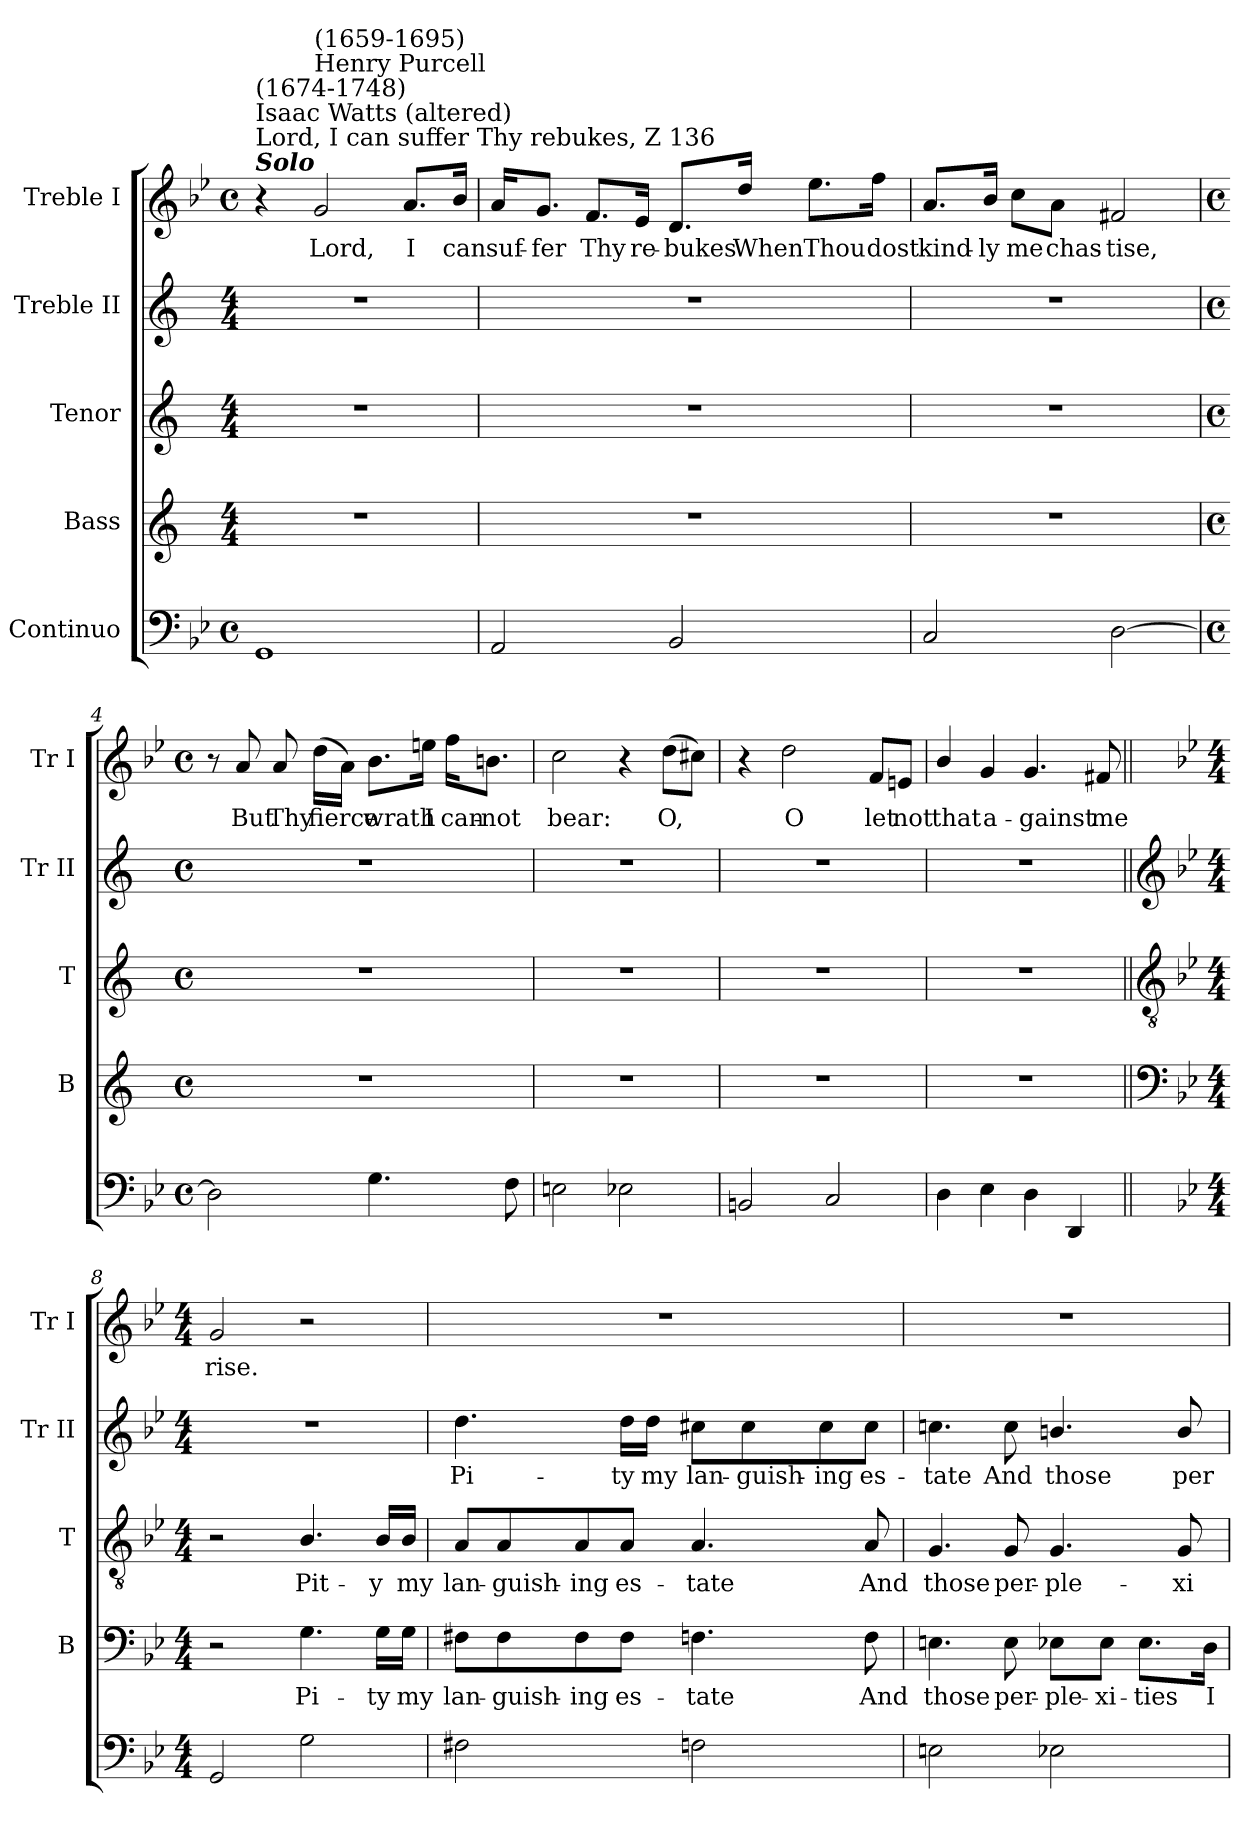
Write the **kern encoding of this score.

**kern	**kern	**text	**kern	**text	**kern	**text	**kern	**text
*part5	*part4	*part4	*part3	*part3	*part2	*part2	*part1	*part1
*staff5	*staff4	*staff4	*staff3	*staff3	*staff2	*staff2	*staff1	*staff1
*I"Continuo	*I"Bass	*	*I"Tenor	*	*I"Treble II	*	*I"Treble I	*
*	*I'B	*	*I'T	*	*I'Tr II	*	*I'Tr I	*
*clefF4	*clefG2	*	*clefG2	*	*clefG2	*	*clefG2	*
*k[b-e-]	*k[]	*	*k[]	*	*k[]	*	*k[b-e-]	*
*B-:	*	*	*	*	*	*	*B-:	*
*M4/4	*M4/4	*	*M4/4	*	*M4/4	*	*M4/4	*
*met(c)	*	*	*	*	*	*	*met(c)	*
*MM84	*MM84	*	*MM84	*	*MM84	*	*MM84	*
=1	=1	=1	=1	=1	=1	=1	=1	=1
!	!	!	!	!	!	!	!LO:TX:a:Bi:t=Solo	!
!	!	!	!	!	!	!	!LO:TX:a:t=Lord, I can suffer Thy rebukes, Z 136	!
!	!	!	!	!	!	!	!LO:TX:a:t=Isaac Watts (altered)	!
!	!	!	!	!	!	!	!LO:TX:a:t=(1674-1748)	!
1GG	1r	.	1r	.	1r	.	4r	.
!	!	!	!	!	!	!	!LO:TX:a:t=Henry Purcell	!
!	!	!	!	!	!	!	!LO:TX:a:t=(1659-1695)	!
!	!	!	!	!	!	!	!	!LO:LY:b
.	.	.	.	.	.	.	2g/	Lord,
!	!	!	!	!	!	!	!	!LO:LY:b
.	.	.	.	.	.	.	8.a/L	I
!	!	!	!	!	!	!	!	!LO:LY:b
.	.	.	.	.	.	.	16b-/Jk	can
=2	=2	=2	=2	=2	=2	=2	=2	=2
!	!	!	!	!	!	!	!	!LO:LY:b
2AA/	1r	.	1r	.	1r	.	16a/KL	suf-
!	!	!	!	!	!	!	!	!LO:LY:b
.	.	.	.	.	.	.	8.g/J	-fer
!	!	!	!	!	!	!	!	!LO:LY:b
.	.	.	.	.	.	.	8.f/L	Thy
!	!	!	!	!	!	!	!	!LO:LY:b
.	.	.	.	.	.	.	16e-/Jk	re-
!	!	!	!	!	!	!	!	!LO:LY:b
2BB-/	.	.	.	.	.	.	8.d/L	-bukes
!	!	!	!	!	!	!	!	!LO:LY:b
.	.	.	.	.	.	.	16dd/Jk	When
!	!	!	!	!	!	!	!	!LO:LY:b
.	.	.	.	.	.	.	8.ee-\L	Thou
!	!	!	!	!	!	!	!	!LO:LY:b
.	.	.	.	.	.	.	16ff\Jk	dost
=3	=3	=3	=3	=3	=3	=3	=3	=3
!	!	!	!	!	!	!	!	!LO:LY:b
2C/	1r	.	1r	.	1r	.	8.a/L	kind-
!	!	!	!	!	!	!	!	!LO:LY:b
.	.	.	.	.	.	.	16b-/Jk	-ly
!	!	!	!	!	!	!	!	!LO:LY:b
.	.	.	.	.	.	.	8cc\L	me
!	!	!	!	!	!	!	!	!LO:LY:b
.	.	.	.	.	.	.	8a\J	chas-
!	!	!	!	!	!	!	!	!LO:LY:b
[2D\	.	.	.	.	.	.	2f#X/	-tise,
!!LO:LB:g=z
=4	=4	=4	=4	=4	=4	=4	=4	=4
*M4/4	*M4/4	*	*M4/4	*	*M4/4	*	*M4/4	*
*met(c)	*met(c)	*	*met(c)	*	*met(c)	*	*met(c)	*
2D\]	1r	.	1r	.	1r	.	8r	.
!	!	!	!	!	!	!	!	!LO:LY:b
.	.	.	.	.	.	.	8a/	But
!	!	!	!	!	!	!	!	!LO:LY:b
.	.	.	.	.	.	.	8a/	Thy
!	!	!	!	!	!	!	!	!LO:LY:b
.	.	.	.	.	.	.	(>16dd\LL	fierce
.	.	.	.	.	.	.	16a\JJ)	.
!	!	!	!	!	!	!	!	!LO:LY:b
4.G\	.	.	.	.	.	.	8.b-\L	wrath
!	!	!	!	!	!	!	!	!LO:LY:b
.	.	.	.	.	.	.	16een\Jk	I
!	!	!	!	!	!	!	!	!LO:LY:b
.	.	.	.	.	.	.	16ff\KL	can-
!	!	!	!	!	!	!	!	!LO:LY:b
.	.	.	.	.	.	.	8.bn\J	-not
8F\	.	.	.	.	.	.	.	.
=5	=5	=5	=5	=5	=5	=5	=5	=5
!	!	!	!	!	!	!	!	!LO:LY:b
2En\	1r	.	1r	.	1r	.	2cc\	bear:
2E-X\	.	.	.	.	.	.	4r	.
!	!	!	!	!	!	!	!	!LO:LY:b
.	.	.	.	.	.	.	(>8dd\L	O,
.	.	.	.	.	.	.	8cc#X\J)	.
=6	=6	=6	=6	=6	=6	=6	=6	=6
2BBn/	1r	.	1r	.	1r	.	4r	.
!	!	!	!	!	!	!	!	!LO:LY:b
.	.	.	.	.	.	.	2dd\	O
2C/	.	.	.	.	.	.	.	.
!	!	!	!	!	!	!	!	!LO:LY:b
.	.	.	.	.	.	.	8f/L	let
!	!	!	!	!	!	!	!	!LO:LY:b
.	.	.	.	.	.	.	8en/J	not
=7	=7	=7	=7	=7	=7	=7	=7	=7
!	!	!	!	!	!	!	!	!LO:LY:b
4D\	1r	.	1r	.	1r	.	4b-/	that
!	!	!	!	!	!	!	!	!LO:LY:b
4E-\	.	.	.	.	.	.	4g/	a-
!	!	!	!	!	!	!	!	!LO:LY:b
4D\	.	.	.	.	.	.	4.g/	-gainst
4DD/	.	.	.	.	.	.	.	.
!	!	!	!	!	!	!	!	!LO:LY:b
.	.	.	.	.	.	.	8f#X/	me
!!LO:LB:g=z
=8||	=8||	=8||	=8||	=8||	=8||	=8||	=8||	=8||
*	*clefF4	*	*clefGv2	*	*clefG2	*	*	*
*	*k[b-e-]	*	*k[b-e-]	*	*k[b-e-]	*	*	*
*	*B-:	*	*B-:	*	*B-:	*	*	*
*M4/4	*M4/4	*	*M4/4	*	*M4/4	*	*M4/4	*
!	!	!	!	!	!	!	!	!LO:LY:b
2GG/	2r	.	2r	.	1r	.	2g/	rise.
!	!	!LO:LY:b	!	!LO:LY:b	!	!	!	!
2G\	4.G\	Pi-	4.B-/	Pit-	.	.	2r	.
!	!	!LO:LY:b	!	!LO:LY:b	!	!	!	!
.	16G\LL	-ty	16B-/LL	-y	.	.	.	.
!	!	!LO:LY:b	!	!LO:LY:b	!	!	!	!
.	16G\JJ	my	16B-/JJ	my	.	.	.	.
=9	=9	=9	=9	=9	=9	=9	=9	=9
!	!	!LO:LY:b	!	!LO:LY:b	!	!LO:LY:b	!	!
2F#X\	8F#X\L	lan-	8A/L	lan-	4.dd\	Pi-	1r	.
!	!	!LO:LY:b	!	!LO:LY:b	!	!	!	!
.	8F#\	-guish-	8A/	-guish-	.	.	.	.
!	!	!LO:LY:b	!	!LO:LY:b	!	!	!	!
.	8F#\	-ing	8A/	-ing	.	.	.	.
!	!	!LO:LY:b	!	!LO:LY:b	!	!LO:LY:b	!	!
.	8F#\J	es-	8A/J	es-	16dd\LL	-ty	.	.
!	!	!	!	!	!	!LO:LY:b	!	!
.	.	.	.	.	16dd\JJ	my	.	.
!	!	!LO:LY:b	!	!LO:LY:b	!	!LO:LY:b	!	!
2Fn\	4.Fn\	-tate	4.A/	-tate	8cc#X\L	lan-	.	.
!	!	!	!	!	!	!LO:LY:b	!	!
.	.	.	.	.	8cc#\	-guish-	.	.
!	!	!	!	!	!	!LO:LY:b	!	!
.	.	.	.	.	8cc#\	-ing	.	.
!	!	!LO:LY:b	!	!LO:LY:b	!	!LO:LY:b	!	!
.	8F\	And	8A/	And	8cc#\J	es-	.	.
=10	=10	=10	=10	=10	=10	=10	=10	=10
!	!	!LO:LY:b	!	!LO:LY:b	!	!LO:LY:b	!	!
2En\	4.En\	those	4.G/	those	4.ccni\	-tate	1r	.
!	!	!LO:LY:b	!	!LO:LY:b	!	!LO:LY:b	!	!
.	8E\	per-	8G/	per-	8cc\	And	.	.
!	!	!LO:LY:b	!	!LO:LY:b	!	!LO:LY:b	!	!
2E-X\	8E-X\L	-ple-	4.G/	-ple-	4.bn/	those	.	.
!	!	!LO:LY:b	!	!	!	!	!	!
.	8E-\J	-xi-	.	.	.	.	.	.
!	!	!LO:LY:b	!	!	!	!	!	!
.	8.E-\L	-ties	.	.	.	.	.	.
!	!	!	!	!LO:LY:b	!	!LO:LY:b	!	!
.	.	.	8G/	-xi-	8b/	per-	.	.
!	!	!LO:LY:b	!	!	!	!	!	!
.	16D\Jk	I	.	.	.	.	.	.
=	=	=	=	=	=	=	=	=
*-	*-	*-	*-	*-	*-	*-	*-	*-
